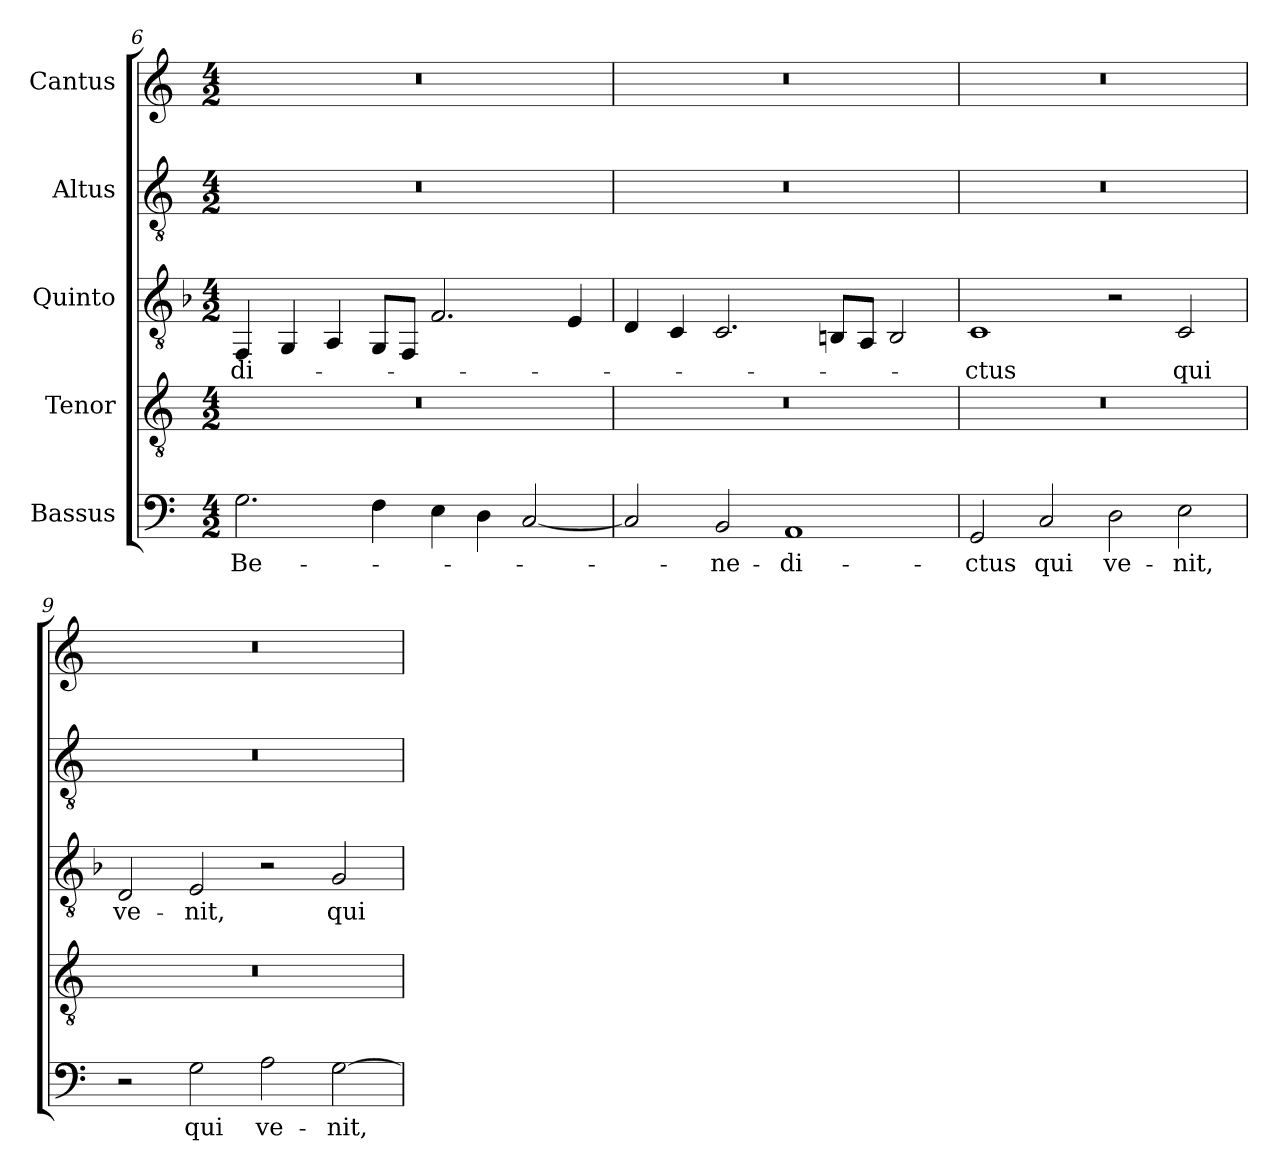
**kern	**text	**kern	**kern	**text	**kern	**kern
*part5	*part5	*part4	*part3	*part3	*part2	*part1
*staff5	*staff5	*staff4	*staff3	*staff3	*staff2	*staff1
*I"Bassus	*	*I"Tenor	*I"Quinto	*	*I"Altus	*I"Cantus
!!LO:LB:g=z
*clefF4	*	*clefGv2	*clefGv2	*	*clefGv2	*clefG2
*	*	*	*ITrd-4c-7	*	*	*
*k[]	*	*k[]	*k[]	*	*k[]	*k[]
*C:	*	*C:	*C:	*	*C:	*C:
*M4/2	*	*M4/2	*M4/2	*	*M4/2	*M4/2
=6	=6	=6	=6	=6	=6	=6
!	!LO:LY:b:color=#000000	!LO:N:vis=1	!	!	!	!
!	!	!	!	!LO:LY:b:color=#000000	!LO:N:vis=1	!LO:N:vis=1
2.Gi\	Be-	0r	4Ci/	-di-	0r	0r
.	.	.	4Di/	.	.	.
.	.	.	4Ei/	.	.	.
4Fi\	.	.	8Di/L	.	.	.
.	.	.	8Ci/J	.	.	.
4Ei\	.	.	2.ci/	.	.	.
4Di\	.	.	.	.	.	.
[<2Ci/	.	.	.	.	.	.
.	.	.	4Bi/	.	.	.
=7	=7	=7	=7	=7	=7	=7
!	!	!LO:N:vis=1	!	!	!LO:N:vis=1	!LO:N:vis=1
2Ci/]	.	0r	4Ai/	.	0r	0r
.	.	.	4Gi/	.	.	.
!	!LO:LY:b:color=#000000	!	!	!	!	!
2BBi/	-ne-	.	2.Gi/	.	.	.
!	!LO:LY:b:color=#000000	!	!	!	!	!
1AAi	-di-	.	.	.	.	.
.	.	.	8F#Xi/L	.	.	.
.	.	.	8Ei/J	.	.	.
.	.	.	2F#i/	.	.	.
=8	=8	=8	=8	=8	=8	=8
!	!LO:LY:b:color=#000000	!LO:N:vis=1	!	!	!	!
!	!	!	!	!LO:LY:b:color=#000000	!LO:N:vis=1	!LO:N:vis=1
2GGi/	-ctus	0r	1Gi	-ctus	0r	0r
!	!LO:LY:b:color=#000000	!	!	!	!	!
2Ci/	qui	.	.	.	.	.
!	!LO:LY:b:color=#000000	!	!	!	!	!
2Di\	ve-	.	2r	.	.	.
!	!LO:LY:b:color=#000000	!	!	!	!	!
!	!	!	!	!LO:LY:b:color=#000000	!	!
2Ei\	-nit,	.	2Gi/	qui	.	.
=9	=9	=9	=9	=9	=9	=9
!	!	!LO:N:vis=1	!	!	!	!
!	!	!	!	!LO:LY:b:color=#000000	!LO:N:vis=1	!LO:N:vis=1
2r	.	0r	2Ai/	ve-	0r	0r
!	!LO:LY:b:color=#000000	!	!	!	!	!
!	!	!	!	!LO:LY:b:color=#000000	!	!
2Gi\	qui	.	2Bi/	-nit,	.	.
!	!LO:LY:b:color=#000000	!	!	!	!	!
2Ai\	ve-	.	2r	.	.	.
!	!LO:LY:b:color=#000000	!	!	!	!	!
!	!	!	!	!LO:LY:b:color=#000000	!	!
[>2Gi\	-nit,	.	2di/	qui	.	.
=	=	=	=	=	=	=
*-	*-	*-	*-	*-	*-	*-
